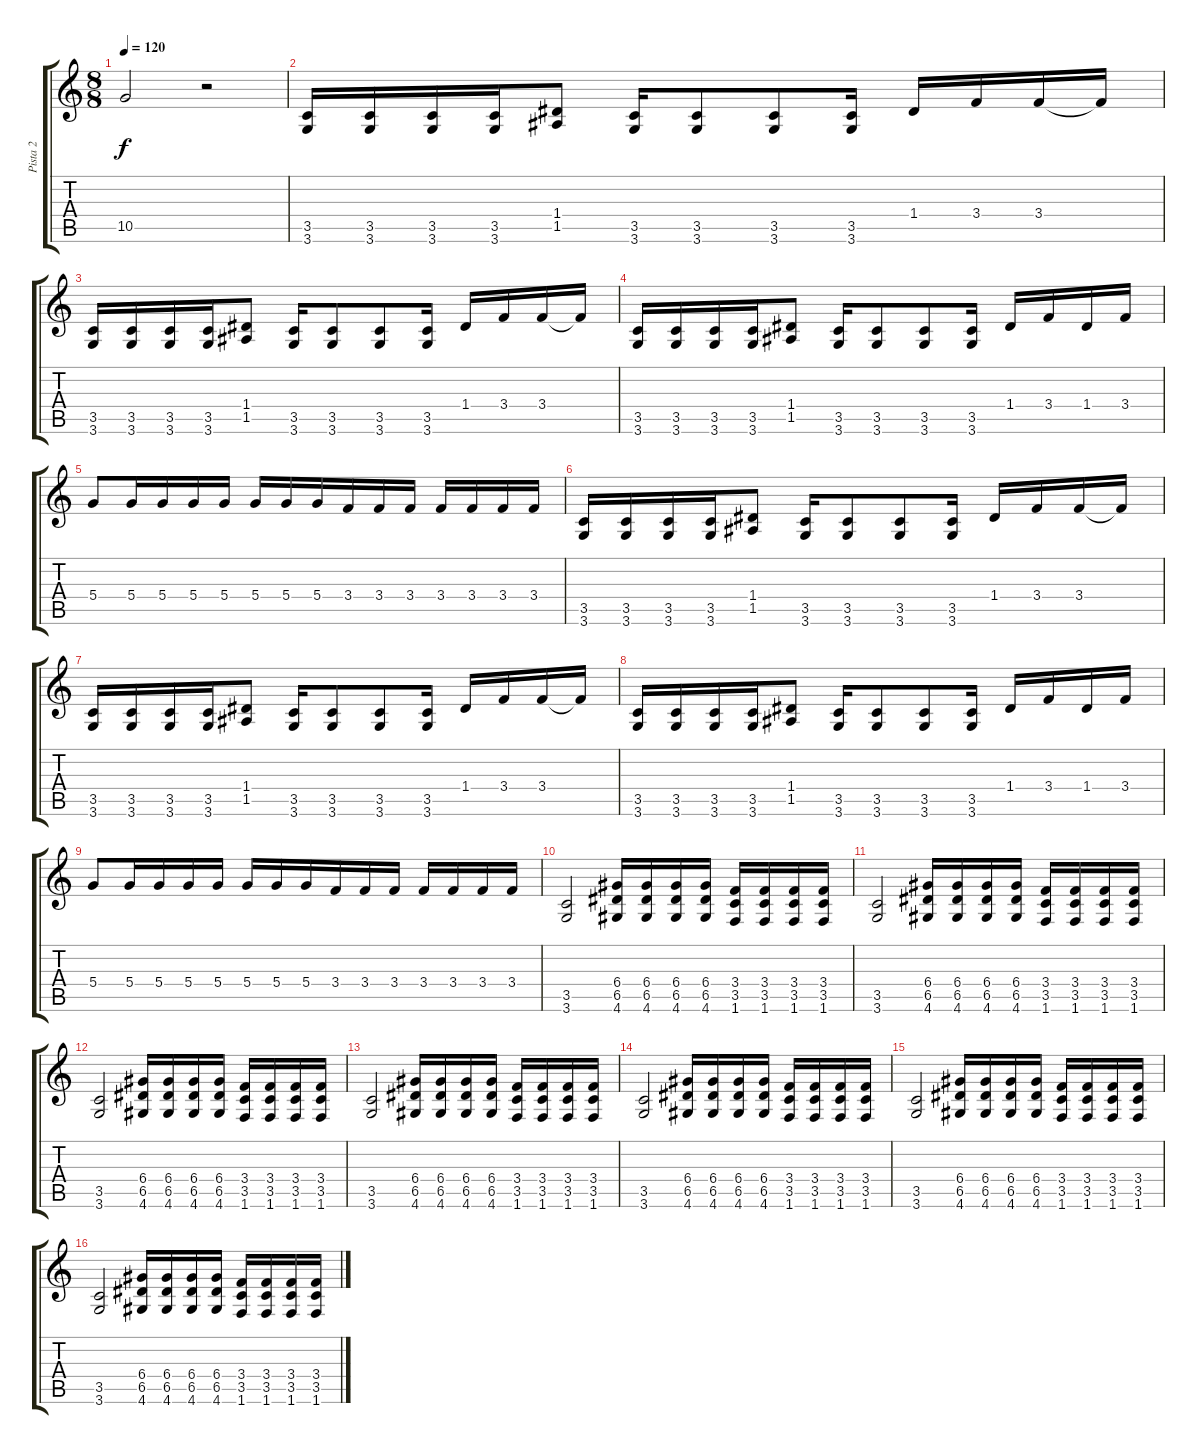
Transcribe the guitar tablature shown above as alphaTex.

\track ("Pista 2" "Pista 2") {instrument distortionguitar}
\staff {score tabs}
\tuning (E4 B3 G3 D3 A2 E2) {hide}
\ts (8 8)
\tempo 120
\clef g2
\ks c
10.5.2{dy f} r.2 |
(3.5 3.6).16 (3.5 3.6).16 (3.5 3.6).16 (3.5 3.6).16 (1.4 1.5).8 (3.5 3.6).16 (3.5 3.6).8 (3.5 3.6).8 (3.5 3.6).16 1.4.16 3.4.16 3.4.16 3.4{t}.16 |
(3.5 3.6).16 (3.5 3.6).16 (3.5 3.6).16 (3.5 3.6).16 (1.4 1.5).8 (3.5 3.6).16 (3.5 3.6).8 (3.5 3.6).8 (3.5 3.6).16 1.4.16 3.4.16 3.4.16 3.4{t}.16 |
(3.5 3.6).16 (3.5 3.6).16 (3.5 3.6).16 (3.5 3.6).16 (1.4 1.5).8 (3.5 3.6).16 (3.5 3.6).8 (3.5 3.6).8 (3.5 3.6).16 1.4.16 3.4.16 1.4.16 3.4.16 |
5.4.8 5.4.16 5.4.16 5.4.16 5.4.16 5.4.16 5.4.16 5.4.16 3.4.16 3.4.16 3.4.16 3.4.16 3.4.16 3.4.16 3.4.16 |
(3.5 3.6).16 (3.5 3.6).16 (3.5 3.6).16 (3.5 3.6).16 (1.4 1.5).8 (3.5 3.6).16 (3.5 3.6).8 (3.5 3.6).8 (3.5 3.6).16 1.4.16 3.4.16 3.4.16 3.4{t}.16 |
(3.5 3.6).16 (3.5 3.6).16 (3.5 3.6).16 (3.5 3.6).16 (1.4 1.5).8 (3.5 3.6).16 (3.5 3.6).8 (3.5 3.6).8 (3.5 3.6).16 1.4.16 3.4.16 3.4.16 3.4{t}.16 |
(3.5 3.6).16 (3.5 3.6).16 (3.5 3.6).16 (3.5 3.6).16 (1.4 1.5).8 (3.5 3.6).16 (3.5 3.6).8 (3.5 3.6).8 (3.5 3.6).16 1.4.16 3.4.16 1.4.16 3.4.16 |
5.4.8 5.4.16 5.4.16 5.4.16 5.4.16 5.4.16 5.4.16 5.4.16 3.4.16 3.4.16 3.4.16 3.4.16 3.4.16 3.4.16 3.4.16 |
(3.5 3.6).2 (6.4 6.5 4.6).16 (6.4 6.5 4.6).16 (6.4 6.5 4.6).16 (6.4 6.5 4.6).16 (3.4 3.5 1.6).16 (3.4 3.5 1.6).16 (3.4 3.5 1.6).16 (3.4 3.5 1.6).16 |
(3.5 3.6).2 (6.4 6.5 4.6).16 (6.4 6.5 4.6).16 (6.4 6.5 4.6).16 (6.4 6.5 4.6).16 (3.4 3.5 1.6).16 (3.4 3.5 1.6).16 (3.4 3.5 1.6).16 (3.4 3.5 1.6).16 |
(3.5 3.6).2 (6.4 6.5 4.6).16 (6.4 6.5 4.6).16 (6.4 6.5 4.6).16 (6.4 6.5 4.6).16 (3.4 3.5 1.6).16 (3.4 3.5 1.6).16 (3.4 3.5 1.6).16 (3.4 3.5 1.6).16 |
(3.5 3.6).2 (6.4 6.5 4.6).16 (6.4 6.5 4.6).16 (6.4 6.5 4.6).16 (6.4 6.5 4.6).16 (3.4 3.5 1.6).16 (3.4 3.5 1.6).16 (3.4 3.5 1.6).16 (3.4 3.5 1.6).16 |
(3.5 3.6).2 (6.4 6.5 4.6).16 (6.4 6.5 4.6).16 (6.4 6.5 4.6).16 (6.4 6.5 4.6).16 (3.4 3.5 1.6).16 (3.4 3.5 1.6).16 (3.4 3.5 1.6).16 (3.4 3.5 1.6).16 |
(3.5 3.6).2 (6.4 6.5 4.6).16 (6.4 6.5 4.6).16 (6.4 6.5 4.6).16 (6.4 6.5 4.6).16 (3.4 3.5 1.6).16 (3.4 3.5 1.6).16 (3.4 3.5 1.6).16 (3.4 3.5 1.6).16 |
(3.5 3.6).2 (6.4 6.5 4.6).16 (6.4 6.5 4.6).16 (6.4 6.5 4.6).16 (6.4 6.5 4.6).16 (3.4 3.5 1.6).16 (3.4 3.5 1.6).16 (3.4 3.5 1.6).16 (3.4 3.5 1.6).16
